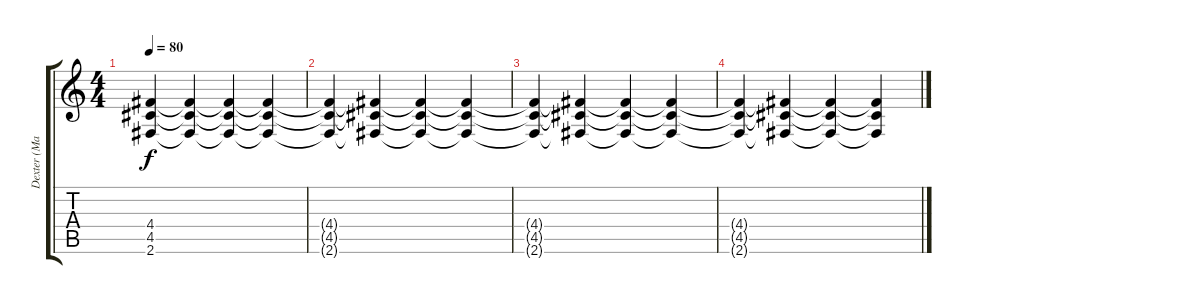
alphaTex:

\track ("Dexter (Main guitar)" "Dexter (Ma") {instrument distortionguitar}
\staff {score tabs}
\tuning (E4 B3 G3 D3 A2 E2) {hide}
\ts (4 4)
\tempo 80
\clef g2
\ks c
(4.4 4.5 2.6).4{dy f volume 16} (4.4{t} 4.5{t} 2.6{t}).4{volume 15} (4.4{t} 4.5{t} 2.6{t}).4{volume 14} (4.4{t} 4.5{t} 2.6{t}).4{volume 13} |
(4.4{t} 4.5{t} 2.6{t}).4{volume 12} (4.4{t} 4.5{t} 2.6{t}).4{volume 11} (4.4{t} 4.5{t} 2.6{t}).4{volume 10} (4.4{t} 4.5{t} 2.6{t}).4{volume 9} |
(4.4{t} 4.5{t} 2.6{t}).4{volume 8} (4.4{t} 4.5{t} 2.6{t}).4{volume 7} (4.4{t} 4.5{t} 2.6{t}).4{volume 6} (4.4{t} 4.5{t} 2.6{t}).4{volume 5} |
(4.4{t} 4.5{t} 2.6{t}).4{volume 4} (4.4{t} 4.5{t} 2.6{t}).4{volume 3} (4.4{t} 4.5{t} 2.6{t}).4{volume 2} (4.4{t} 4.5{t} 2.6{t}).4{volume 1}
